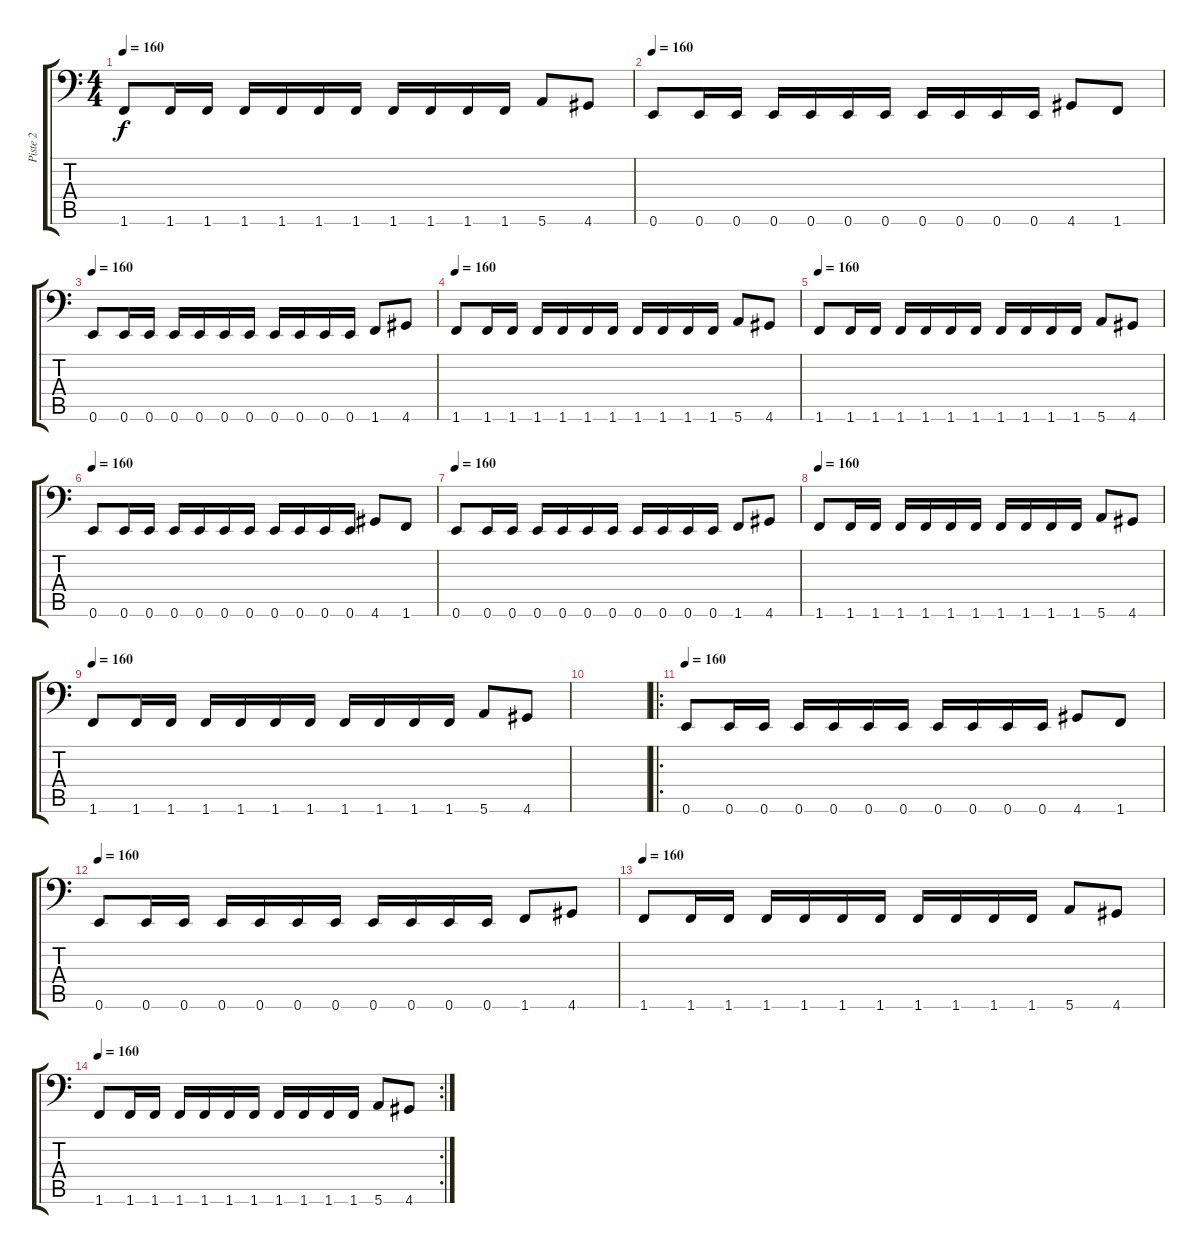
\track ("Piste 2" "Piste 2") {instrument electricbasspick}
\staff {score tabs}
\tuning (E4 B3 G2 D2 A1 E1) {hide}
\ts (4 4)
\tempo 160
\clef f4
\ks c
1.6.8{dy f} 1.6.16 1.6.16 1.6.16 1.6.16 1.6.16 1.6.16 1.6.16 1.6.16 1.6.16 1.6.16 5.6.8 4.6.8 |
\tempo 160
0.6.8 0.6.16 0.6.16 0.6.16 0.6.16 0.6.16 0.6.16 0.6.16 0.6.16 0.6.16 0.6.16 4.6.8 1.6.8 |
\tempo 160
0.6.8 0.6.16 0.6.16 0.6.16 0.6.16 0.6.16 0.6.16 0.6.16 0.6.16 0.6.16 0.6.16 1.6.8 4.6.8 |
\tempo 160
1.6.8 1.6.16 1.6.16 1.6.16 1.6.16 1.6.16 1.6.16 1.6.16 1.6.16 1.6.16 1.6.16 5.6.8 4.6.8 |
\tempo 160
1.6.8 1.6.16 1.6.16 1.6.16 1.6.16 1.6.16 1.6.16 1.6.16 1.6.16 1.6.16 1.6.16 5.6.8 4.6.8 |
\tempo 160
0.6.8 0.6.16 0.6.16 0.6.16 0.6.16 0.6.16 0.6.16 0.6.16 0.6.16 0.6.16 0.6.16 4.6.8 1.6.8 |
\tempo 160
0.6.8 0.6.16 0.6.16 0.6.16 0.6.16 0.6.16 0.6.16 0.6.16 0.6.16 0.6.16 0.6.16 1.6.8 4.6.8 |
\tempo 160
1.6.8 1.6.16 1.6.16 1.6.16 1.6.16 1.6.16 1.6.16 1.6.16 1.6.16 1.6.16 1.6.16 5.6.8 4.6.8 |
\tempo 160
1.6.8 1.6.16 1.6.16 1.6.16 1.6.16 1.6.16 1.6.16 1.6.16 1.6.16 1.6.16 1.6.16 5.6.8 4.6.8 |
|
\ro
\tempo 160
0.6.8 0.6.16 0.6.16 0.6.16 0.6.16 0.6.16 0.6.16 0.6.16 0.6.16 0.6.16 0.6.16 4.6.8 1.6.8 |
\tempo 160
0.6.8 0.6.16 0.6.16 0.6.16 0.6.16 0.6.16 0.6.16 0.6.16 0.6.16 0.6.16 0.6.16 1.6.8 4.6.8 |
\tempo 160
1.6.8 1.6.16 1.6.16 1.6.16 1.6.16 1.6.16 1.6.16 1.6.16 1.6.16 1.6.16 1.6.16 5.6.8 4.6.8 |
\rc 2
\tempo 160
1.6.8 1.6.16 1.6.16 1.6.16 1.6.16 1.6.16 1.6.16 1.6.16 1.6.16 1.6.16 1.6.16 5.6.8 4.6.8
